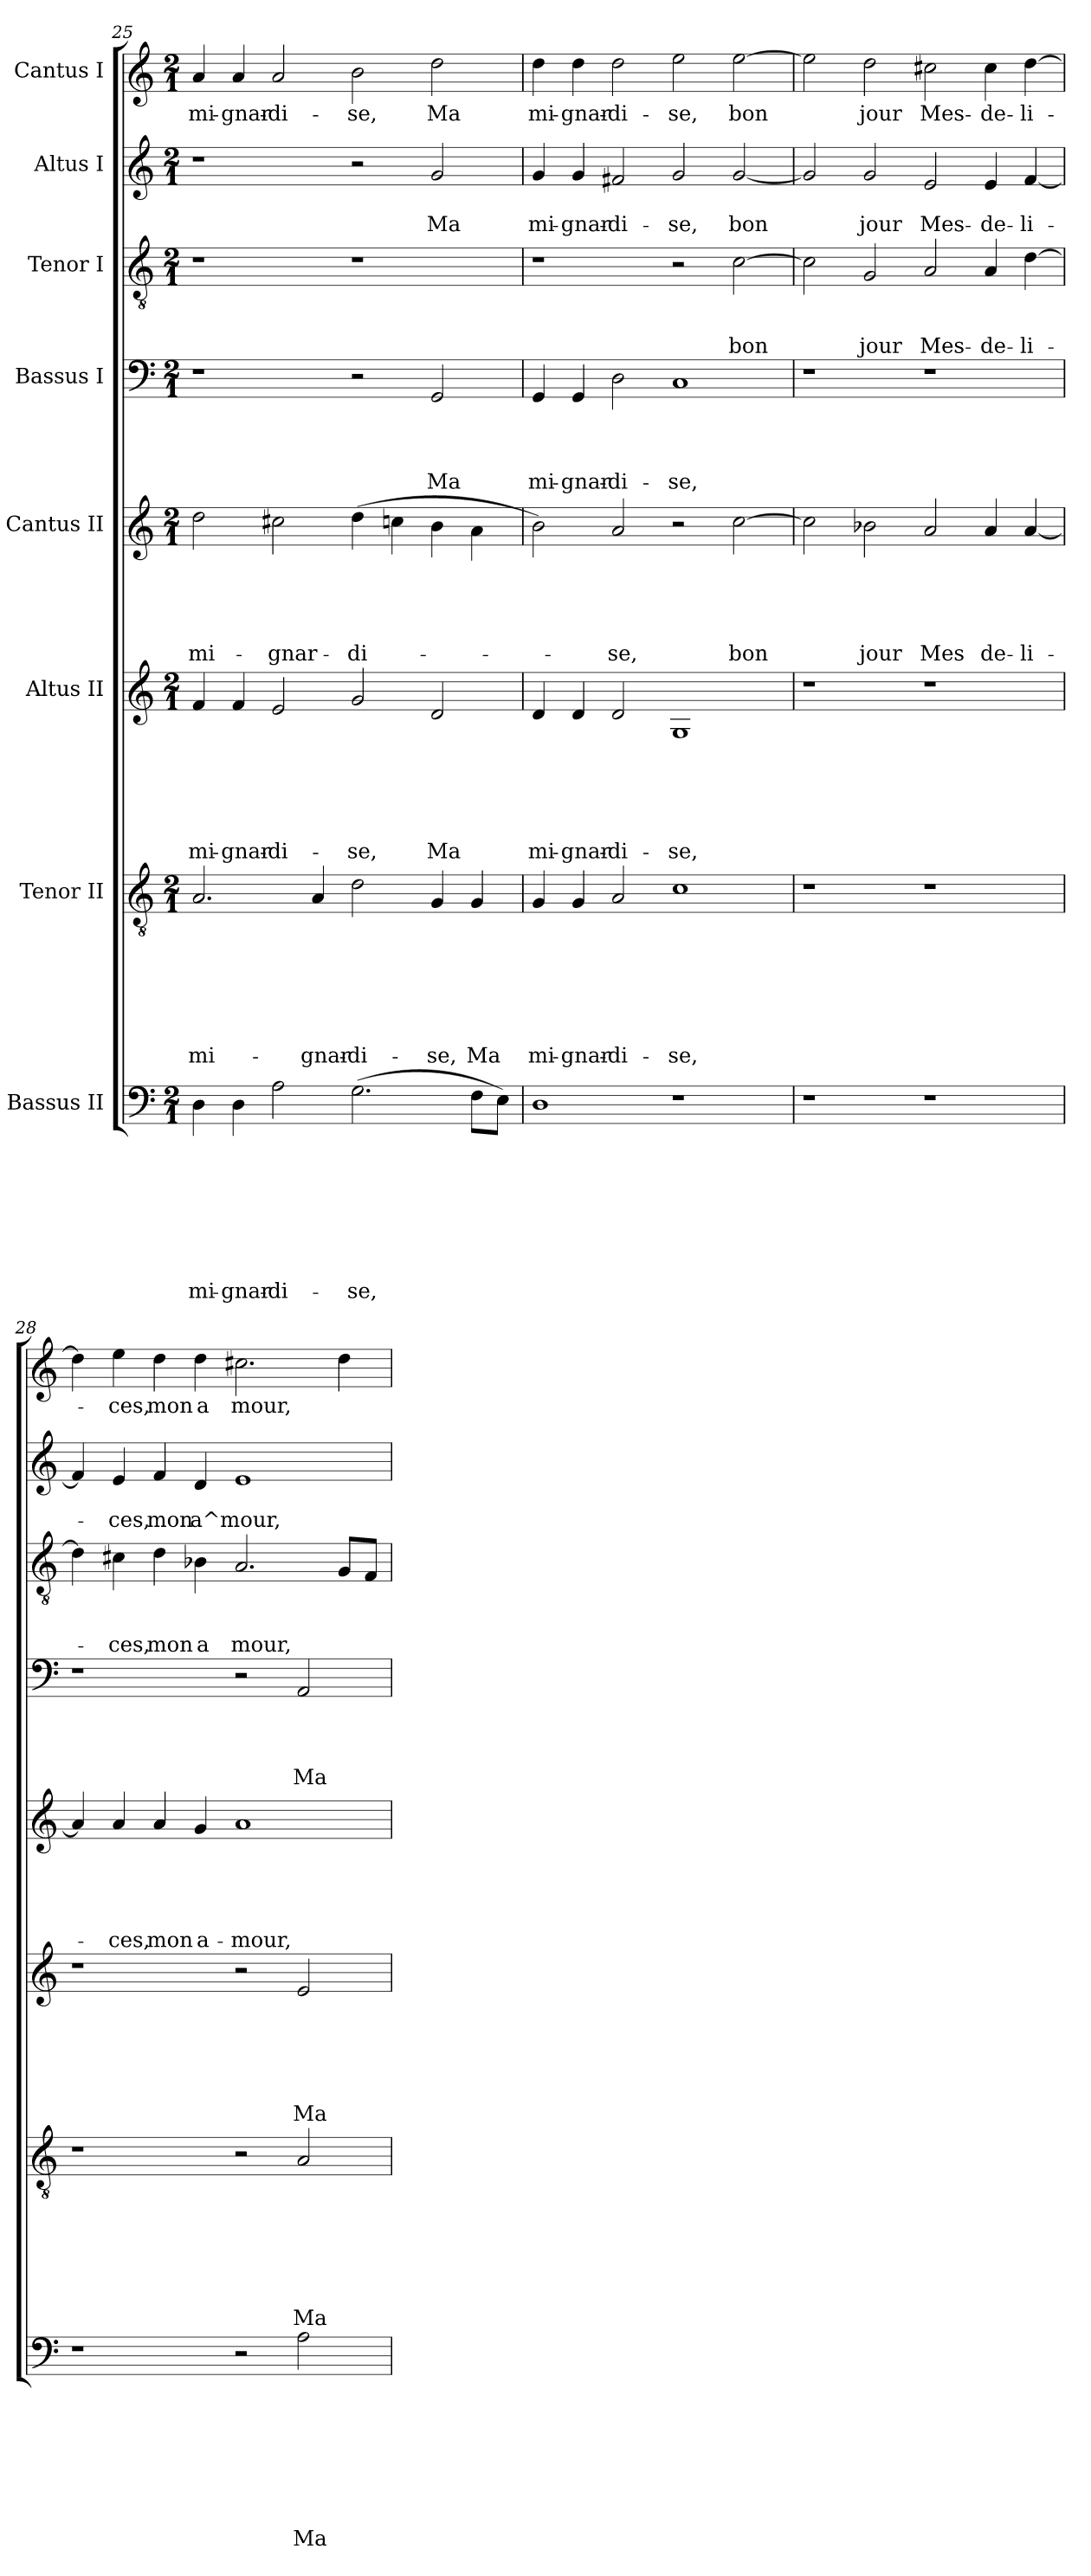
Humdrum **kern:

**kern	**text	**text	**text	**text	**text	**text	**text	**text	**kern	**text	**text	**text	**text	**text	**text	**text	**kern	**text	**text	**text	**text	**text	**text	**kern	**text	**text	**text	**text	**text	**kern	**text	**text	**text	**text	**kern	**text	**text	**text	**kern	**text	**text	**kern	**text
*part8	*part8	*part8	*part8	*part8	*part8	*part8	*part8	*part8	*part7	*part7	*part7	*part7	*part7	*part7	*part7	*part7	*part6	*part6	*part6	*part6	*part6	*part6	*part6	*part5	*part5	*part5	*part5	*part5	*part5	*part4	*part4	*part4	*part4	*part4	*part3	*part3	*part3	*part3	*part2	*part2	*part2	*part1	*part1
*staff8	*staff8	*staff8	*staff8	*staff8	*staff8	*staff8	*staff8	*staff8	*staff7	*staff7	*staff7	*staff7	*staff7	*staff7	*staff7	*staff7	*staff6	*staff6	*staff6	*staff6	*staff6	*staff6	*staff6	*staff5	*staff5	*staff5	*staff5	*staff5	*staff5	*staff4	*staff4	*staff4	*staff4	*staff4	*staff3	*staff3	*staff3	*staff3	*staff2	*staff2	*staff2	*staff1	*staff1
*I"Bassus II	*	*	*	*	*	*	*	*	*I"Tenor II	*	*	*	*	*	*	*	*I"Altus II	*	*	*	*	*	*	*I"Cantus II	*	*	*	*	*	*I"Bassus I	*	*	*	*	*I"Tenor I	*	*	*	*I"Altus I	*	*	*I"Cantus I	*
*clefF4	*	*	*	*	*	*	*	*	*clefGv2	*	*	*	*	*	*	*	*clefG2	*	*	*	*	*	*	*clefG2	*	*	*	*	*	*clefF4	*	*	*	*	*clefGv2	*	*	*	*clefG2	*	*	*clefG2	*
*k[]	*	*	*	*	*	*	*	*	*k[]	*	*	*	*	*	*	*	*k[]	*	*	*	*	*	*	*k[]	*	*	*	*	*	*k[]	*	*	*	*	*k[]	*	*	*	*k[]	*	*	*k[]	*
*C:	*	*	*	*	*	*	*	*	*C:	*	*	*	*	*	*	*	*C:	*	*	*	*	*	*	*C:	*	*	*	*	*	*C:	*	*	*	*	*C:	*	*	*	*C:	*	*	*C:	*
*M2/1	*	*	*	*	*	*	*	*	*M2/1	*	*	*	*	*	*	*	*M2/1	*	*	*	*	*	*	*M2/1	*	*	*	*	*	*M2/1	*	*	*	*	*M2/1	*	*	*	*M2/1	*	*	*M2/1	*
=25	=25	=25	=25	=25	=25	=25	=25	=25	=25	=25	=25	=25	=25	=25	=25	=25	=25	=25	=25	=25	=25	=25	=25	=25	=25	=25	=25	=25	=25	=25	=25	=25	=25	=25	=25	=25	=25	=25	=25	=25	=25	=25	=25
!	!	!	!	!	!	!	!	!LO:LY:b	!	!	!	!	!	!	!	!LO:LY:b	!	!	!	!	!	!	!LO:LY:b	!	!	!	!	!	!LO:LY:b	!	!	!	!	!	!	!	!	!	!	!	!	!	!LO:LY:b
4D\	.	.	.	.	.	.	.	mi-	2.A/	.	.	.	.	.	.	mi-	4f/	.	.	.	.	.	mi-	2dd\	.	.	.	.	mi-	1r	.	.	.	.	1r	.	.	.	1r	.	.	4a/	mi-
!	!	!	!	!	!	!	!	!LO:LY:b	!	!	!	!	!	!	!	!	!	!	!	!	!	!	!LO:LY:b	!	!	!	!	!	!	!	!	!	!	!	!	!	!	!	!	!	!	!	!LO:LY:b
4D\	.	.	.	.	.	.	.	-gnar-	.	.	.	.	.	.	.	.	4f/	.	.	.	.	.	-gnar-	.	.	.	.	.	.	.	.	.	.	.	.	.	.	.	.	.	.	4a/	-gnar-
!	!	!	!	!	!	!	!	!LO:LY:b	!	!	!	!	!	!	!	!	!	!	!	!	!	!	!LO:LY:b	!	!	!	!	!	!LO:LY:b	!	!	!	!	!	!	!	!	!	!	!	!	!	!LO:LY:b
2A\	.	.	.	.	.	.	.	-di-	.	.	.	.	.	.	.	.	2e/	.	.	.	.	.	-di-	2cc#X\	.	.	.	.	-gnar-	.	.	.	.	.	.	.	.	.	.	.	.	2a/	-di-
!	!	!	!	!	!	!	!	!	!	!	!	!	!	!	!	!LO:LY:b	!	!	!	!	!	!	!	!	!	!	!	!	!	!	!	!	!	!	!	!	!	!	!	!	!	!	!
.	.	.	.	.	.	.	.	.	4A/	.	.	.	.	.	.	-gnar-	.	.	.	.	.	.	.	.	.	.	.	.	.	.	.	.	.	.	.	.	.	.	.	.	.	.	.
!	!	!	!	!	!	!	!	!LO:LY:b	!	!	!	!	!	!	!	!LO:LY:b	!	!	!	!	!	!	!LO:LY:b	!	!	!	!	!	!LO:LY:b	!	!	!	!	!	!	!	!	!	!	!	!	!	!LO:LY:b
(>2.G\	.	.	.	.	.	.	.	-se,	2d\	.	.	.	.	.	.	-di-	2g/	.	.	.	.	.	-se,	(>4dd\	.	.	.	.	-di-	2r	.	.	.	.	1r	.	.	.	2r	.	.	2b\	-se,
.	.	.	.	.	.	.	.	.	.	.	.	.	.	.	.	.	.	.	.	.	.	.	.	4ccn\	.	.	.	.	.	.	.	.	.	.	.	.	.	.	.	.	.	.	.
!	!	!	!	!	!	!	!	!	!	!	!	!	!	!	!	!LO:LY:b	!	!	!	!	!	!	!LO:LY:b	!	!	!	!	!	!	!	!	!	!	!LO:LY:b	!	!	!	!	!	!	!LO:LY:b	!	!LO:LY:b
.	.	.	.	.	.	.	.	.	4G/	.	.	.	.	.	.	-se,	2d/	.	.	.	.	.	Ma	4b\	.	.	.	.	.	2GG/	.	.	.	Ma	.	.	.	.	2g/	.	Ma	2dd\	Ma
!	!	!	!	!	!	!	!	!	!	!	!	!	!	!	!	!LO:LY:b	!	!	!	!	!	!	!	!	!	!	!	!	!	!	!	!	!	!	!	!	!	!	!	!	!	!	!
8F\L	.	.	.	.	.	.	.	.	4G/	.	.	.	.	.	.	Ma	.	.	.	.	.	.	.	4a\	.	.	.	.	.	.	.	.	.	.	.	.	.	.	.	.	.	.	.
8E\J)	.	.	.	.	.	.	.	.	.	.	.	.	.	.	.	.	.	.	.	.	.	.	.	.	.	.	.	.	.	.	.	.	.	.	.	.	.	.	.	.	.	.	.
!!LO:PB:g=z
=26	=26	=26	=26	=26	=26	=26	=26	=26	=26	=26	=26	=26	=26	=26	=26	=26	=26	=26	=26	=26	=26	=26	=26	=26	=26	=26	=26	=26	=26	=26	=26	=26	=26	=26	=26	=26	=26	=26	=26	=26	=26	=26	=26
!	!	!	!	!	!	!	!	!	!	!	!	!	!	!	!	!LO:LY:b	!	!	!	!	!	!	!LO:LY:b	!	!	!	!	!	!	!	!	!	!	!LO:LY:b	!	!	!	!	!	!	!LO:LY:b	!	!LO:LY:b
1D	.	.	.	.	.	.	.	.	4G/	.	.	.	.	.	.	mi-	4d/	.	.	.	.	.	mi-	2b\)	.	.	.	.	.	4GG/	.	.	.	mi-	1r	.	.	.	4g/	.	mi-	4dd\	mi-
!	!	!	!	!	!	!	!	!	!	!	!	!	!	!	!	!LO:LY:b	!	!	!	!	!	!	!LO:LY:b	!	!	!	!	!	!	!	!	!	!	!LO:LY:b	!	!	!	!	!	!	!LO:LY:b	!	!LO:LY:b
.	.	.	.	.	.	.	.	.	4G/	.	.	.	.	.	.	-gnar-	4d/	.	.	.	.	.	-gnar-	.	.	.	.	.	.	4GG/	.	.	.	-gnar-	.	.	.	.	4g/	.	-gnar-	4dd\	-gnar-
!	!	!	!	!	!	!	!	!	!	!	!	!	!	!	!	!LO:LY:b	!	!	!	!	!	!	!LO:LY:b	!	!	!	!	!	!LO:LY:b	!	!	!	!	!LO:LY:b	!	!	!	!	!	!	!LO:LY:b	!	!LO:LY:b
.	.	.	.	.	.	.	.	.	2A/	.	.	.	.	.	.	-di-	2d/	.	.	.	.	.	-di-	2a/	.	.	.	.	-se,	2D\	.	.	.	-di-	.	.	.	.	2f#X/	.	-di-	2dd\	-di-
!	!	!	!	!	!	!	!	!	!	!	!	!	!	!	!	!LO:LY:b	!	!	!	!	!	!	!LO:LY:b	!	!	!	!	!	!	!	!	!	!	!LO:LY:b	!	!	!	!	!	!	!LO:LY:b	!	!LO:LY:b
1r	.	.	.	.	.	.	.	.	1c	.	.	.	.	.	.	-se,	1G	.	.	.	.	.	-se,	2r	.	.	.	.	.	1C	.	.	.	-se,	2r	.	.	.	2g/	.	-se,	2ee\	-se,
!	!	!	!	!	!	!	!	!	!	!	!	!	!	!	!	!	!	!	!	!	!	!	!	!	!	!	!	!	!LO:LY:b	!	!	!	!	!	!	!	!	!LO:LY:b	!	!	!LO:LY:b	!	!LO:LY:b
.	.	.	.	.	.	.	.	.	.	.	.	.	.	.	.	.	.	.	.	.	.	.	.	[>2cc\	.	.	.	.	bon	.	.	.	.	.	[>2c\	.	.	bon	[<2g/	.	bon	[>2ee\	bon
=27	=27	=27	=27	=27	=27	=27	=27	=27	=27	=27	=27	=27	=27	=27	=27	=27	=27	=27	=27	=27	=27	=27	=27	=27	=27	=27	=27	=27	=27	=27	=27	=27	=27	=27	=27	=27	=27	=27	=27	=27	=27	=27	=27
1r	.	.	.	.	.	.	.	.	1r	.	.	.	.	.	.	.	1r	.	.	.	.	.	.	2cc\]	.	.	.	.	.	1r	.	.	.	.	2c\]	.	.	.	2g/]	.	.	2ee\]	.
!	!	!	!	!	!	!	!	!	!	!	!	!	!	!	!	!	!	!	!	!	!	!	!	!	!	!	!	!	!LO:LY:b	!	!	!	!	!	!	!	!	!LO:LY:b	!	!	!LO:LY:b	!	!LO:LY:b
.	.	.	.	.	.	.	.	.	.	.	.	.	.	.	.	.	.	.	.	.	.	.	.	2b-X\	.	.	.	.	jour	.	.	.	.	.	2G/	.	.	jour	2g/	.	jour	2dd\	jour
!	!	!	!	!	!	!	!	!	!	!	!	!	!	!	!	!	!	!	!	!	!	!	!	!	!	!	!	!	!LO:LY:b	!	!	!	!	!	!	!	!	!LO:LY:b	!	!	!LO:LY:b	!	!LO:LY:b
1r	.	.	.	.	.	.	.	.	1r	.	.	.	.	.	.	.	1r	.	.	.	.	.	.	2a/	.	.	.	.	Mes	1r	.	.	.	.	2A/	.	.	Mes-	2e/	.	Mes-	2cc#X\	Mes-
!	!	!	!	!	!	!	!	!	!	!	!	!	!	!	!	!	!	!	!	!	!	!	!	!	!	!	!	!	!LO:LY:b	!	!	!	!	!	!	!	!	!LO:LY:b	!	!	!LO:LY:b	!	!LO:LY:b
.	.	.	.	.	.	.	.	.	.	.	.	.	.	.	.	.	.	.	.	.	.	.	.	4a/	.	.	.	.	de-	.	.	.	.	.	4A/	.	.	-de-	4e/	.	-de-	4cc#\	-de-
!	!	!	!	!	!	!	!	!	!	!	!	!	!	!	!	!	!	!	!	!	!	!	!	!	!	!	!	!	!LO:LY:b	!	!	!	!	!	!	!	!	!LO:LY:b	!	!	!LO:LY:b	!	!LO:LY:b
.	.	.	.	.	.	.	.	.	.	.	.	.	.	.	.	.	.	.	.	.	.	.	.	[<4a/	.	.	.	.	-li-	.	.	.	.	.	[>4d\	.	.	-li-	[<4f/	.	-li-	[>4dd\	-li-
=28	=28	=28	=28	=28	=28	=28	=28	=28	=28	=28	=28	=28	=28	=28	=28	=28	=28	=28	=28	=28	=28	=28	=28	=28	=28	=28	=28	=28	=28	=28	=28	=28	=28	=28	=28	=28	=28	=28	=28	=28	=28	=28	=28
1r	.	.	.	.	.	.	.	.	1r	.	.	.	.	.	.	.	1r	.	.	.	.	.	.	4a/]	.	.	.	.	.	1r	.	.	.	.	4d\]	.	.	.	4f/]	.	.	4dd\]	.
!	!	!	!	!	!	!	!	!	!	!	!	!	!	!	!	!	!	!	!	!	!	!	!	!	!	!	!	!	!LO:LY:b	!	!	!	!	!	!	!	!	!LO:LY:b	!	!	!LO:LY:b	!	!LO:LY:b
.	.	.	.	.	.	.	.	.	.	.	.	.	.	.	.	.	.	.	.	.	.	.	.	4a/	.	.	.	.	-ces,	.	.	.	.	.	4c#X\	.	.	-ces,	4e/	.	-ces,	4ee\	-ces,
!	!	!	!	!	!	!	!	!	!	!	!	!	!	!	!	!	!	!	!	!	!	!	!	!	!	!	!	!	!LO:LY:b	!	!	!	!	!	!	!	!	!LO:LY:b	!	!	!LO:LY:b	!	!LO:LY:b
.	.	.	.	.	.	.	.	.	.	.	.	.	.	.	.	.	.	.	.	.	.	.	.	4a/	.	.	.	.	mon	.	.	.	.	.	4d\	.	.	mon	4f/	.	mon	4dd\	mon
!	!	!	!	!	!	!	!	!	!	!	!	!	!	!	!	!	!	!	!	!	!	!	!	!	!	!	!	!	!LO:LY:b	!	!	!	!	!	!	!	!	!LO:LY:b	!	!	!LO:LY:b	!	!LO:LY:b
.	.	.	.	.	.	.	.	.	.	.	.	.	.	.	.	.	.	.	.	.	.	.	.	4g/	.	.	.	.	a-	.	.	.	.	.	4B-X\	.	.	a	4d/	.	a^mour,	4dd\	a
!	!	!	!	!	!	!	!	!	!	!	!	!	!	!	!	!	!	!	!	!	!	!	!	!	!	!	!	!	!LO:LY:b	!	!	!	!	!	!	!	!	!LO:LY:b	!	!	!	!	!LO:LY:b
2r	.	.	.	.	.	.	.	.	2r	.	.	.	.	.	.	.	2r	.	.	.	.	.	.	1a	.	.	.	.	-mour,	2r	.	.	.	.	2.A/	.	.	mour,	1e	.	.	2.cc#X\	mour,
!	!	!	!	!	!	!	!	!LO:LY:b	!	!	!	!	!	!	!	!LO:LY:b	!	!	!	!	!	!	!LO:LY:b	!	!	!	!	!	!	!	!	!	!	!LO:LY:b	!	!	!	!	!	!	!	!	!
2A\	.	.	.	.	.	.	.	Ma	2A/	.	.	.	.	.	.	Ma	2e/	.	.	.	.	.	Ma	.	.	.	.	.	.	2AA/	.	.	.	Ma	.	.	.	.	.	.	.	.	.
.	.	.	.	.	.	.	.	.	.	.	.	.	.	.	.	.	.	.	.	.	.	.	.	.	.	.	.	.	.	.	.	.	.	.	8G/L	.	.	.	.	.	.	4dd\	.
.	.	.	.	.	.	.	.	.	.	.	.	.	.	.	.	.	.	.	.	.	.	.	.	.	.	.	.	.	.	.	.	.	.	.	8F/J	.	.	.	.	.	.	.	.
=	=	=	=	=	=	=	=	=	=	=	=	=	=	=	=	=	=	=	=	=	=	=	=	=	=	=	=	=	=	=	=	=	=	=	=	=	=	=	=	=	=	=	=
*-	*-	*-	*-	*-	*-	*-	*-	*-	*-	*-	*-	*-	*-	*-	*-	*-	*-	*-	*-	*-	*-	*-	*-	*-	*-	*-	*-	*-	*-	*-	*-	*-	*-	*-	*-	*-	*-	*-	*-	*-	*-	*-	*-
